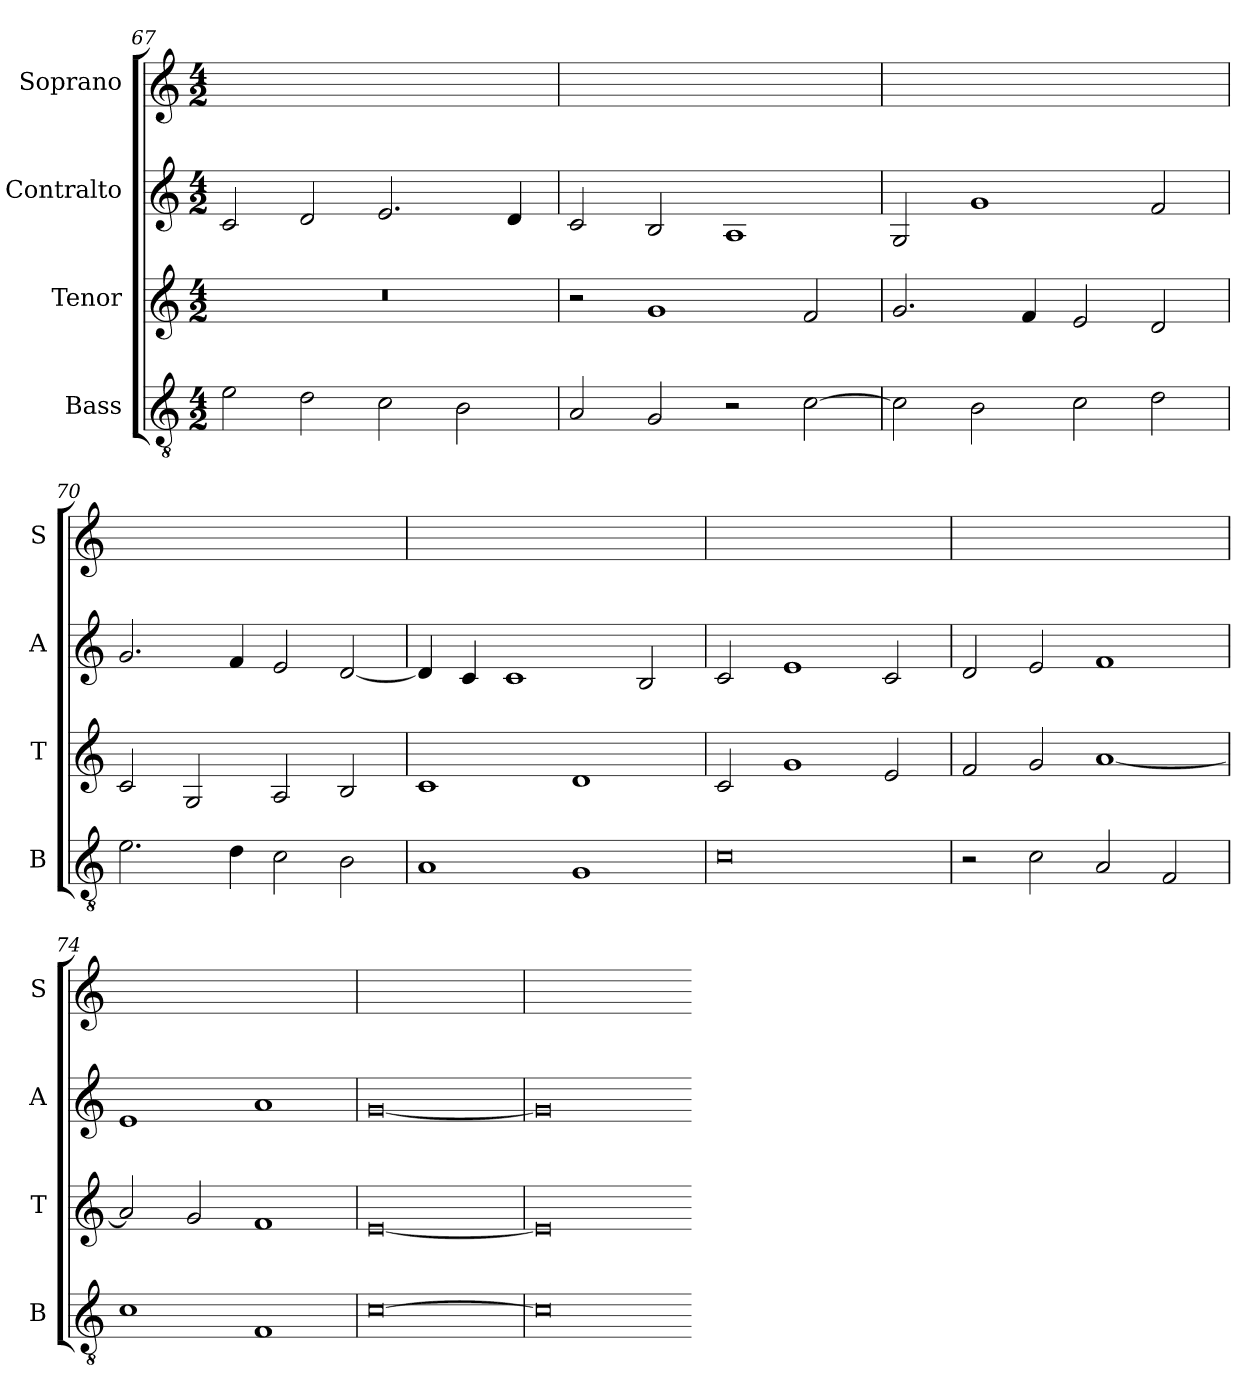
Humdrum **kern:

**kern	**kern	**kern	**kern
*part4	*part3	*part2	*part1
*staff4	*staff3	*staff2	*staff1
*I"Bass	*I"Tenor	*I"Contralto	*I"Soprano
*I'B	*I'T	*I'A	*I'S
*clefGv2	*clefG2	*clefG2	*clefG2
*k[]	*k[]	*k[]	*k[]
*G:mix	*G:mix	*G:mix	*G:mix
*M4/2	*M4/2	*M4/2	*M4/2
=67	=67	=67	=67
2e	0r	2c	0ryy
2d	.	2d	.
2c	.	2.e	.
2B	.	.	.
.	.	4d	.
=68	=68	=68	=68
2A	2r	2c	0ryy
2G	1g	2B	.
2r	.	1A	.
[2c	2f	.	.
=69	=69	=69	=69
2c]	2.g	2G	0ryy
2B	.	1g	.
.	4f	.	.
2c	2e	.	.
2d	2d	2f	.
=70	=70	=70	=70
2.e	2c	2.g	0ryy
.	2G	.	.
4d	.	4f	.
2c	2A	2e	.
2B	2B	[2d	.
=71	=71	=71	=71
1A	1c	4d]	0ryy
.	.	4c	.
.	.	1c	.
1G	1d	.	.
.	.	2B	.
=72	=72	=72	=72
0c	2c	2c	0ryy
.	1g	1e	.
.	2e	2c	.
=73	=73	=73	=73
2r	2f	2d	0ryy
2c	2g	2e	.
2A	[1a	1f	.
2F	.	.	.
=74	=74	=74	=74
1c	2a]	1e	0ryy
.	2g	.	.
1F	1f	1a	.
=75	=75	=75	=75
[0c	[0e	[0g	0ryy
=76	=76	=76	=76
0c]	0e]	0g]	0ryy
=-	=-	=-	=-
*-	*-	*-	*-
